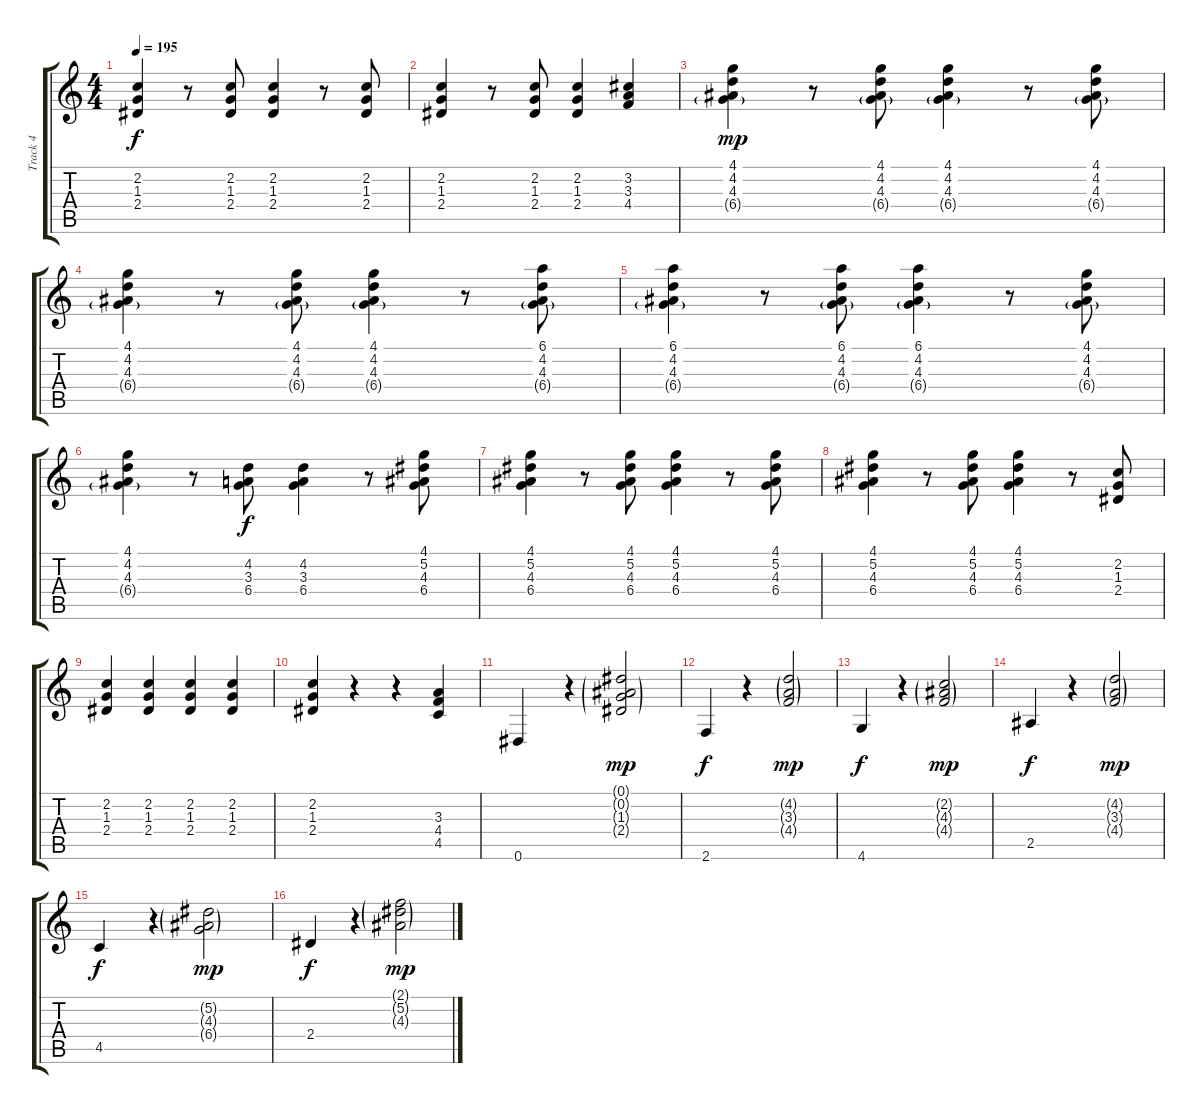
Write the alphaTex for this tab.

\track ("Track 4" "Track 4") {instrument distortionguitar}
\staff {score tabs}
\tuning (Eb4 Bb3 Gb3 Db3 Ab2 Eb2) {hide}
\ts (4 4)
\tempo 195
\clef g2
\ks c
(2.2 1.3 2.4).4{dy f} r.8 (2.2 1.3 2.4).8 (2.2 1.3 2.4).4 r.8 (2.2 1.3 2.4).8 |
(2.2 1.3 2.4).4 r.8 (2.2 1.3 2.4).8 (2.2 1.3 2.4).4 (3.2 3.3 4.4).4 |
(4.1 4.2 4.3 6.4{g}).4{dy mp volume 8} r.8 (4.1 4.2 4.3 6.4{g}).8 (4.1 4.2 4.3 6.4{g}).4 r.8 (4.1 4.2 4.3 6.4{g}).8 |
(4.1 4.2 4.3 6.4{g}).4 r.8 (4.1 4.2 4.3 6.4{g}).8 (4.1 4.2 4.3 6.4{g}).4 r.8 (6.1 4.2 4.3 6.4{g}).8 |
(6.1 4.2 4.3 6.4{g}).4 r.8 (6.1 4.2 4.3 6.4{g}).8 (6.1 4.2 4.3 6.4{g}).4 r.8 (4.1 4.2 4.3 6.4{g}).8 |
(4.1 4.2 4.3 6.4{g}).4 r.8 (4.2 3.3 6.4).8{dy f} (4.2 3.3 6.4).4 r.8 (4.1 5.2 4.3 6.4).8 |
(4.1 5.2 4.3 6.4).4 r.8 (4.1 5.2 4.3 6.4).8 (4.1 5.2 4.3 6.4).4 r.8 (4.1 5.2 4.3 6.4).8 |
(4.1 5.2 4.3 6.4).4 r.8 (4.1 5.2 4.3 6.4).8 (4.1 5.2 4.3 6.4).4 r.8 (2.2 1.3 2.4).8 |
(2.2 1.3 2.4).4 (2.2 1.3 2.4).4 (2.2 1.3 2.4).4 (2.2 1.3 2.4).4 |
(2.2 1.3 2.4).4 r.4 r.4 (3.3 4.4 4.5).4 |
0.6.4{volume 7} r.4 (0.1{g} 0.2{g} 1.3{g} 2.4{g}).2{dy mp} |
2.6.4{dy f} r.4 (4.2{g} 3.3{g} 4.4{g}).2{dy mp} |
4.6.4{dy f} r.4 (2.2{g} 4.3{g} 4.4{g}).2{dy mp} |
2.5.4{dy f} r.4 (4.2{g} 3.3{g} 4.4{g}).2{dy mp} |
4.5.4{dy f} r.4 (5.2{g} 4.3{g} 6.4{g}).2{dy mp} |
2.4.4{dy f} r.4 (2.1{g} 5.2{g} 4.3{g}).2{dy mp}
